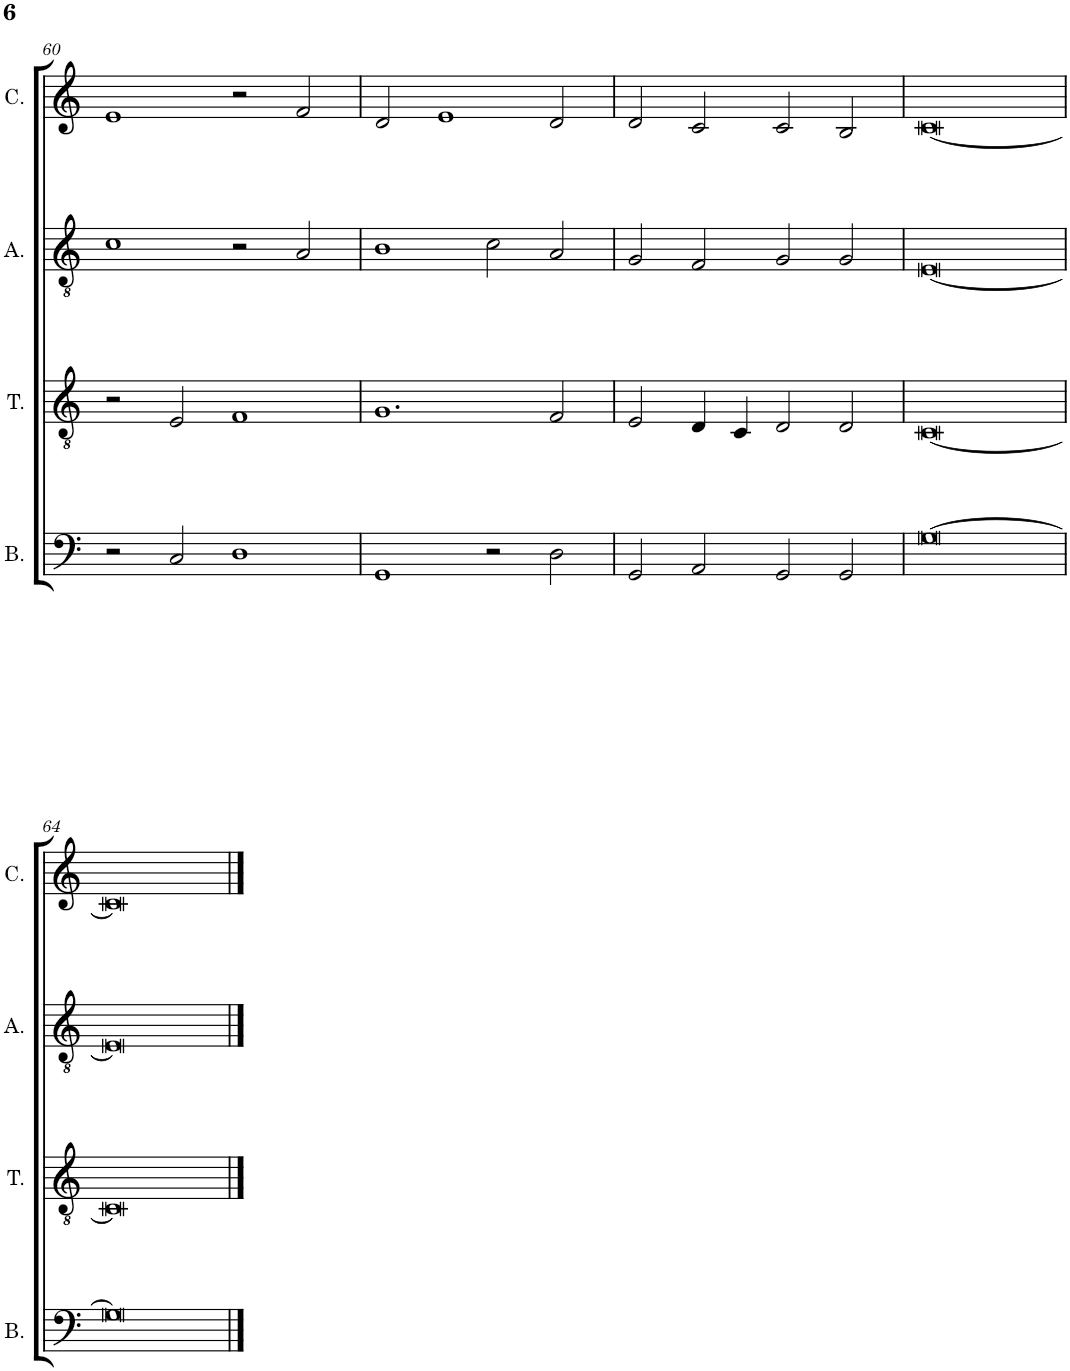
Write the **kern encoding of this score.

**kern	**kern	**kern	**kern
*part4	*part3	*part2	*part1
*staff4	*staff3	*staff2	*staff1
*I"Bassus	*I"Tenor	*I"Altus	*I"Cantus
*I'B.	*I'T.	*I'A.	*I'C.
!!LO:PB:g=z
*clefF4	*clefGv2	*clefGv2	*clefG2
*k[]	*k[]	*k[]	*k[]
*M2/1	*M2/1	*M2/1	*M2/1
=60	=60	=60	=60
2r	2r	1c	1e
2C/	2E/	.	.
1D	1F	2r	2r
.	.	2A/	2f/
=61	=61	=61	=61
1GG	1.G	1B	2d/
.	.	.	1e
2r	.	2c\	.
2D\	2F/	2A/	2d/
=62	=62	=62	=62
2GG/	2E/	2G/	2d/
2AA/	4D/	2F/	2c/
.	4C/	.	.
2GG/	2D/	2G/	2c/
2GG/	2D/	2G/	2B/
=63	=63	=63	=63
[0G	[0C	[0E	[0c
!!LO:LB:g=z
=64	=64	=64	=64
0G]	0C]	0E]	0c]
==	==	==	==
*-	*-	*-	*-
